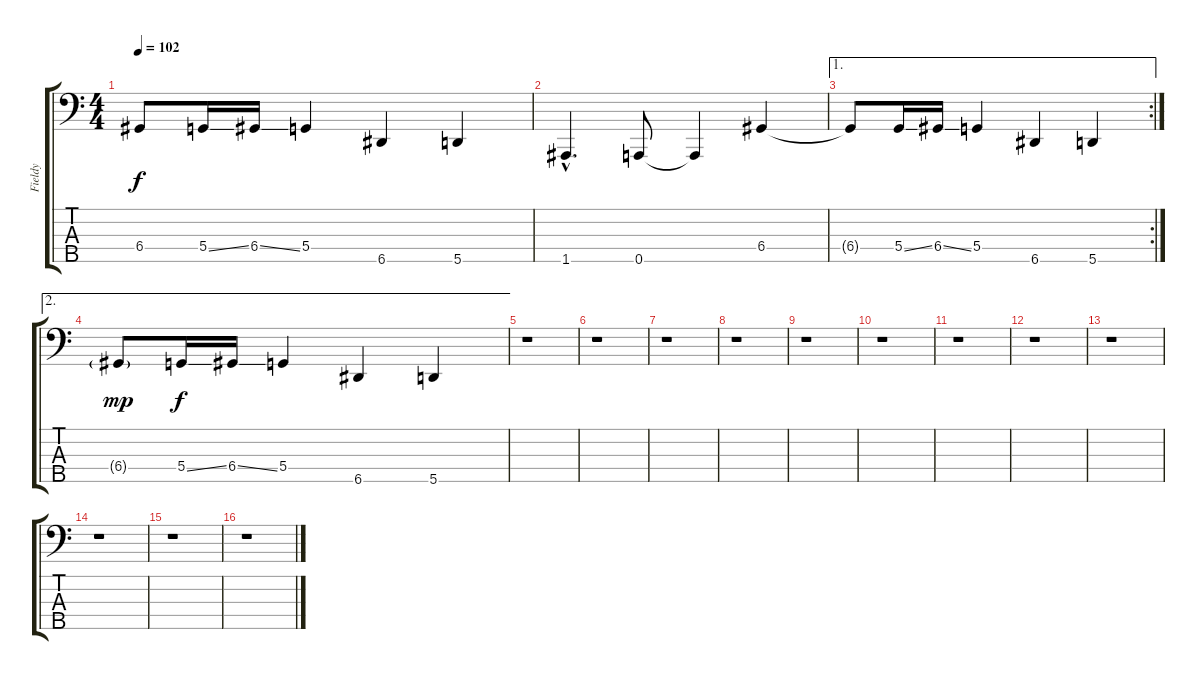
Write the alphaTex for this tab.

\track ("Fieldy" "Fieldy") {instrument slapbass1}
\staff {score tabs}
\tuning (F2 C2 G1 D1 A0) {hide}
\ts (4 4)
\tempo 102
\clef f4
\ks c
6.4{t}.8{dy f} 5.4{ss}.16 6.4{ss}.16 5.4.4 6.5.4 5.5.4 |
1.5{hac}.4{d} 0.5.8 0.5{t}.4 6.4.4 |
\ae 1
\rc 2
6.4{t}.8 5.4{ss}.16 6.4{ss}.16 5.4.4 6.5.4 5.5.4 |
\ae 2
6.4{g}.8{dy mp} 5.4{ss}.16{dy f} 6.4{ss}.16 5.4.4 6.5.4 5.5.4 |
r.1 |
r.1 |
r.1 |
r.1 |
r.1 |
r.1 |
r.1 |
r.1 |
r.1 |
r.1 |
r.1 |
r.1
